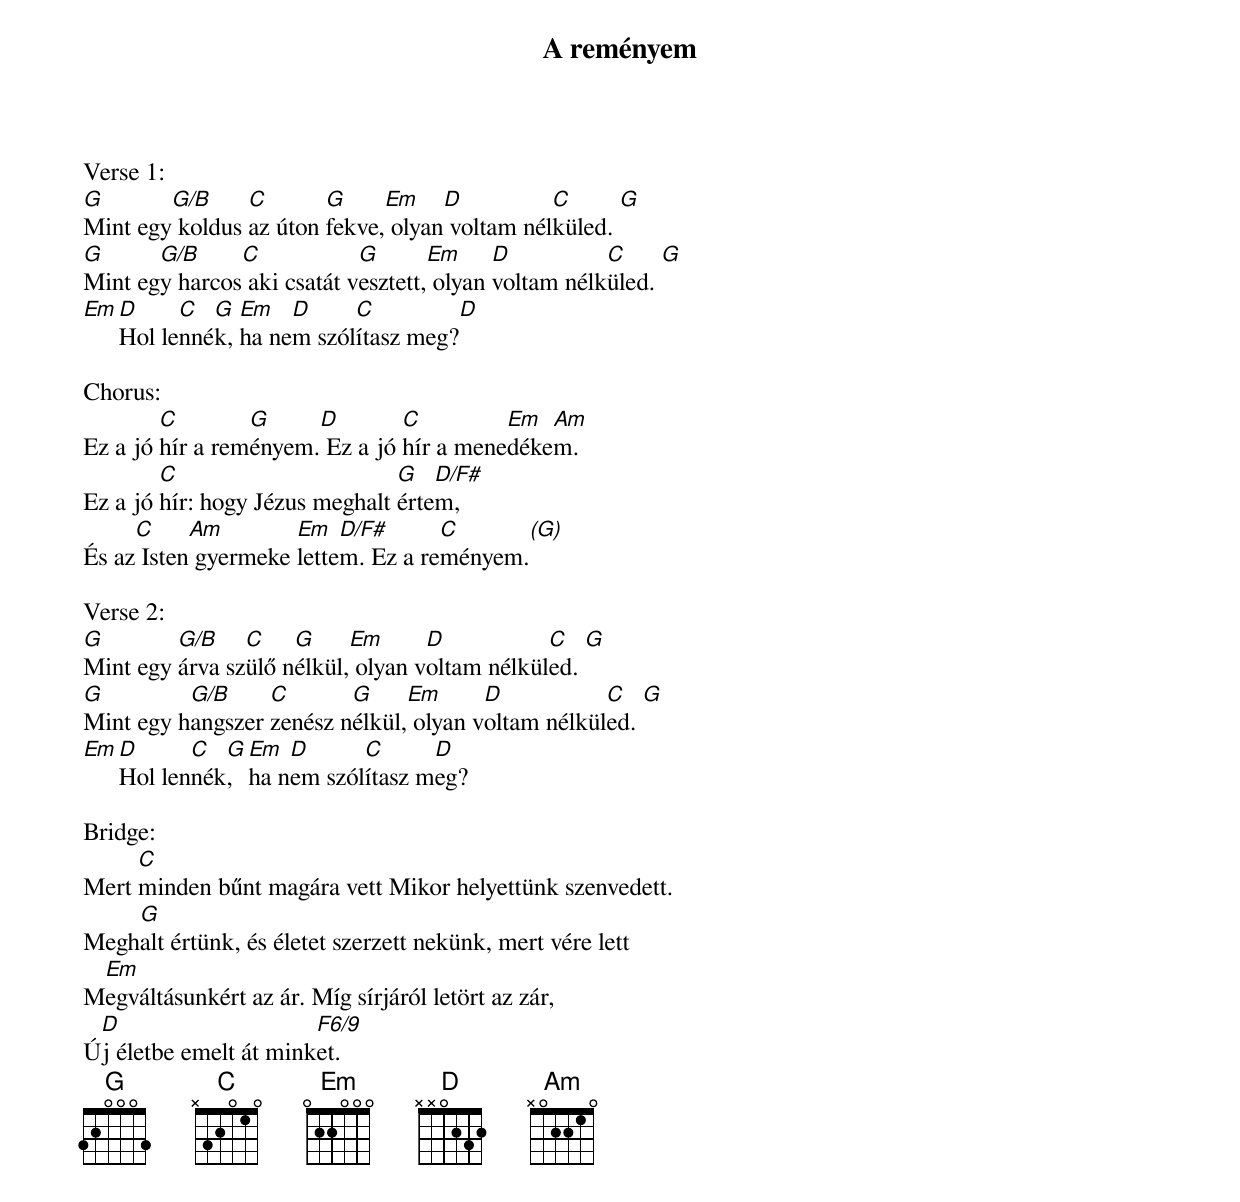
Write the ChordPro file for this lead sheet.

{title: A reményem}
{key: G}
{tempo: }
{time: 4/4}
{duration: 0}



Verse 1:
[G]Mint egy[G/B] koldus [C]az úton [G]fekve,[Em] olyan[D] voltam nél[C]küled. [G]
[G]Mint eg[G/B]y harcos[C] aki csatát v[G]esztett,[Em] olyan [D]voltam nélk[C]üled. [G]
[Em][D]Hol le[C]nné[G]k, [Em]ha ne[D]m szól[C]ítasz meg?[D]

Chorus:
Ez a jó [C]hír a rem[G]ényem.[D] Ez a jó [C]hír a mene[Em]déke[Am]m.
Ez a jó [C]hír: hogy Jézus meghalt [G]érte[D/F#]m,
És az[C] Isten[Am] gyermeke [Em]lette[D/F#]m. Ez a re[C]ményem.[(G)]

Verse 2:
[G]Mint egy [G/B]árva sz[C]ülő n[G]élkül,[Em] olyan v[D]oltam nélkül[C]ed. [G]
[G]Mint egy h[G/B]angszer [C]zenész n[G]élkül,[Em] olyan v[D]oltam nélkül[C]ed. [G]
[Em][D]Hol len[C]nék[G], [Em]ha n[D]em szól[C]ítasz m[D]eg?

Bridge:
Mert [C]minden bűnt magára vett Mikor helyettünk szenvedett.
Megh[G]alt értünk, és életet szerzett nekünk, mert vére lett
M[Em]egváltásunkért az ár. Míg sírjáról letört az zár,
Ú[D]j életbe emelt át mink[F6/9]et.
